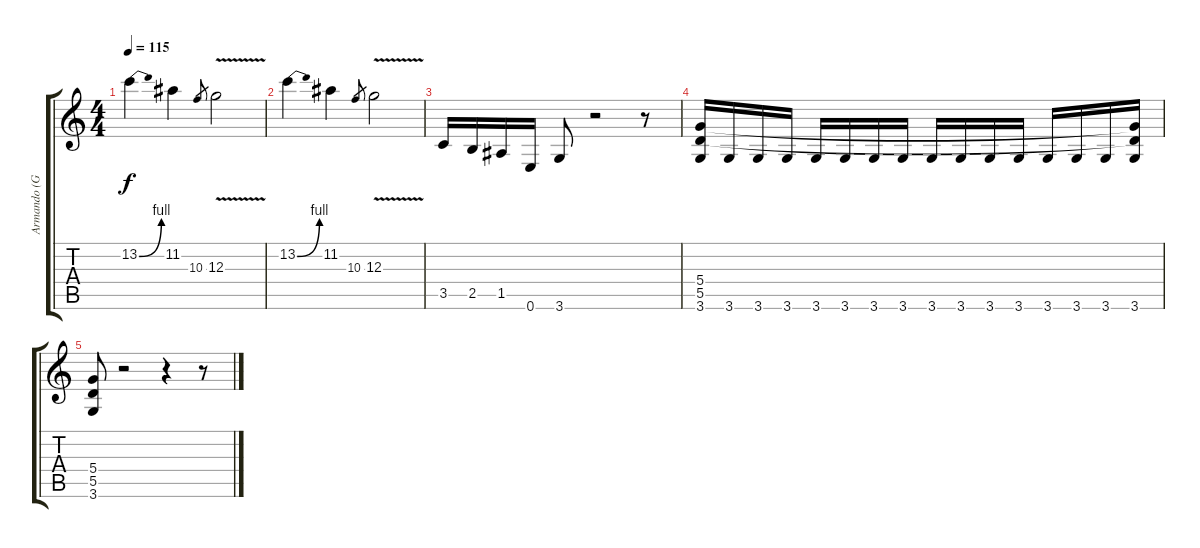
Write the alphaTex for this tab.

\track ("Armando (Guitarra)" "Armando (G") {instrument distortionguitar}
\staff {score tabs}
\tuning (E4 B3 G3 D3 A2 E2) {hide}
\ts (4 4)
\tempo 115
\clef g2
\ks c
13.2{be (bend 0 0 60 4)}.4{dy f} 11.2.4 10.3.8{gr} 12.3{v}.2 |
13.2{be (bend 0 0 60 4)}.4 11.2.4 10.3.8{gr} 12.3{v}.2 |
3.5.16 2.5.16 1.5.16 0.6.16 3.6.8 r.2 r.8 |
(5.4 5.5 3.6).16 3.6.16 3.6.16 3.6.16 3.6.16 3.6.16 3.6.16 3.6.16 3.6.16 3.6.16 3.6.16 3.6.16 3.6.16 3.6.16 3.6.16 (5.4{t} 5.5{t} 3.6).16 |
(5.4 5.5 3.6).8 r.2 r.4 r.8
